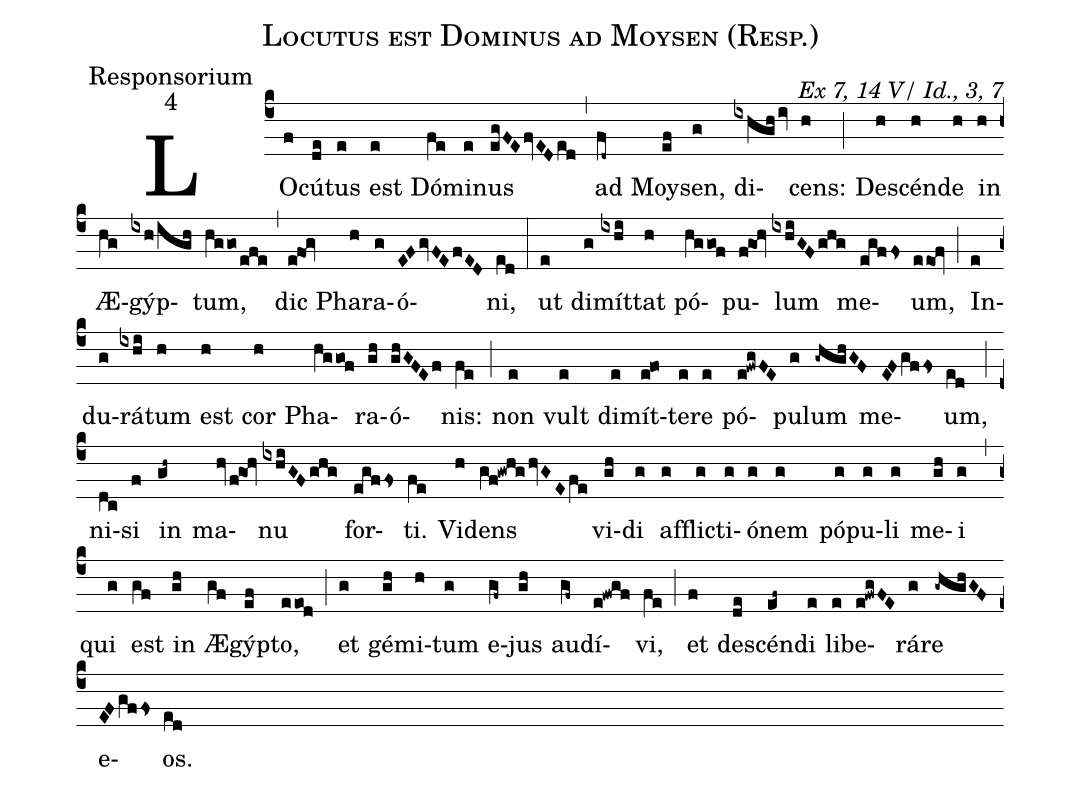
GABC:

name:Locutus est Dominus ad Moysen (Resp.);
office-part:Responsorium;
mode:4;
commentary:Ex 7, 14 V/ Id., 3, 7;
%%
(c4)LO(f)cú(de)tus(e) est(e) Dó(fe)mi(e)nus(egFEfvEDed) (,) ad(fd~) Moy(ef)sen,(g) di(ixhgh/iv)cens:(h) (;) De(h)scén(h)de(h) in(h) Æ(hg)gýp(ixh/igh)tum,(hggo/efe) (,) dic(e!fog) Pha(h)ra(g)ó(EFgvFEfED)ni,(ed) (:) ut(e) di(g)mít(ixhi)tat(h) pó(hggof)pu(f!goh)lum(ixhiGFghg) me(egffs)um,(eeof) (;) In(e)du(g)rá(ixhi)tum(h) est(h) cor(h) Pha(hggof)ra(gh)ó(ghGFEf)nis:(fe) (;) non(e) vult(e) di(e)mít(e!fo)te(e)re(e) pó(e!fwgFE)pu(g)lum(-ghghGF) me(EFgffs)um,(ed) (;) ni(dc)si(f) in(gh~) ma(hv/f!goh)nu(ixhiGFghg) for(egffs)ti.(fe)


Vi(h)dens(gf!gwhg/hvGEfe) vi(gh)di(g) af(g)flic(g)ti(g)ó(g)nem(g) pó(g)pu(g)li(g) me(gh)i(g) (,) qui(g) est(gf) in(gh) Æ(gf)gýp(ef)to,(eeod) (;) et(g) gé(gh)mi(h)tum(g) e(gf~)jus(gh) au(gf~)dí(e!fwgf)vi,(fe) (;) et(f) de(de)scén(ef~)di(e) li(e)be(e!fwgFE)rá(g)re(-ghghGF) e(EFgffs)os.(ed)
